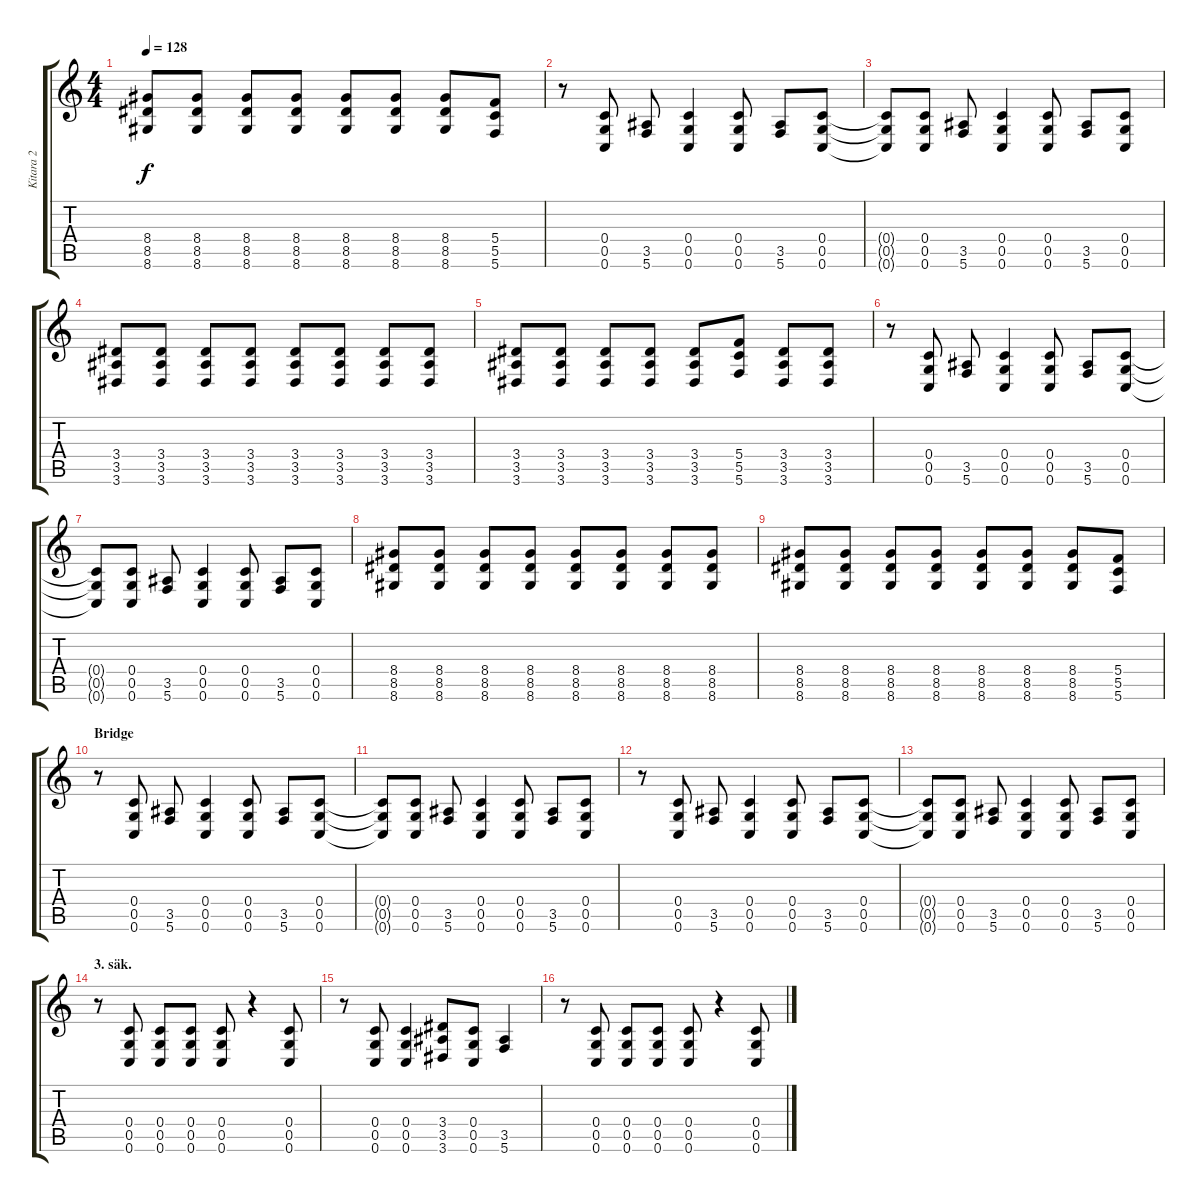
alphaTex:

\track ("Kitara 2" "Kitara 2") {instrument distortionguitar}
\staff {score tabs}
\tuning (D4 A3 F3 C3 G2 C2) {hide}
\ts (4 4)
\tempo 128
\clef g2
\ks c
(8.4 8.5 8.6).8{dy f} (8.4 8.5 8.6).8 (8.4 8.5 8.6).8 (8.4 8.5 8.6).8 (8.4 8.5 8.6).8 (8.4 8.5 8.6).8 (8.4 8.5 8.6).8 (5.4 5.5 5.6).8 |
r.8 (0.4 0.5 0.6).8 (3.5 5.6).8 (0.4 0.5 0.6).4 (0.4 0.5 0.6).8 (3.5 5.6).8 (0.4 0.5 0.6).8 |
(0.4{t} 0.5{t} 0.6{t}).8 (0.4 0.5 0.6).8 (3.5 5.6).8 (0.4 0.5 0.6).4 (0.4 0.5 0.6).8 (3.5 5.6).8 (0.4 0.5 0.6).8 |
(3.4 3.5 3.6).8 (3.4 3.5 3.6).8 (3.4 3.5 3.6).8 (3.4 3.5 3.6).8 (3.4 3.5 3.6).8 (3.4 3.5 3.6).8 (3.4 3.5 3.6).8 (3.4 3.5 3.6).8 |
(3.4 3.5 3.6).8 (3.4 3.5 3.6).8 (3.4 3.5 3.6).8 (3.4 3.5 3.6).8 (3.4 3.5 3.6).8 (5.4 5.5 5.6).8 (3.4 3.5 3.6).8 (3.4 3.5 3.6).8 |
r.8 (0.4 0.5 0.6).8 (3.5 5.6).8 (0.4 0.5 0.6).4 (0.4 0.5 0.6).8 (3.5 5.6).8 (0.4 0.5 0.6).8 |
(0.4{t} 0.5{t} 0.6{t}).8 (0.4 0.5 0.6).8 (3.5 5.6).8 (0.4 0.5 0.6).4 (0.4 0.5 0.6).8 (3.5 5.6).8 (0.4 0.5 0.6).8 |
(8.4 8.5 8.6).8 (8.4 8.5 8.6).8 (8.4 8.5 8.6).8 (8.4 8.5 8.6).8 (8.4 8.5 8.6).8 (8.4 8.5 8.6).8 (8.4 8.5 8.6).8 (8.4 8.5 8.6).8 |
(8.4 8.5 8.6).8 (8.4 8.5 8.6).8 (8.4 8.5 8.6).8 (8.4 8.5 8.6).8 (8.4 8.5 8.6).8 (8.4 8.5 8.6).8 (8.4 8.5 8.6).8 (5.4 5.5 5.6).8 |
\section ("" "Bridge")
r.8 (0.4 0.5 0.6).8 (3.5 5.6).8 (0.4 0.5 0.6).4 (0.4 0.5 0.6).8 (3.5 5.6).8 (0.4 0.5 0.6).8 |
(0.4{t} 0.5{t} 0.6{t}).8 (0.4 0.5 0.6).8 (3.5 5.6).8 (0.4 0.5 0.6).4 (0.4 0.5 0.6).8 (3.5 5.6).8 (0.4 0.5 0.6).8 |
r.8 (0.4 0.5 0.6).8 (3.5 5.6).8 (0.4 0.5 0.6).4 (0.4 0.5 0.6).8 (3.5 5.6).8 (0.4 0.5 0.6).8 |
(0.4{t} 0.5{t} 0.6{t}).8 (0.4 0.5 0.6).8 (3.5 5.6).8 (0.4 0.5 0.6).4 (0.4 0.5 0.6).8 (3.5 5.6).8 (0.4 0.5 0.6).8 |
\section ("" "3. säk.")
r.8 (0.4 0.5 0.6).8 (0.4 0.5 0.6).8 (0.4 0.5 0.6).8 (0.4 0.5 0.6).8 r.4 (0.4 0.5 0.6).8 |
r.8 (0.4 0.5 0.6).8 (0.4 0.5 0.6).4 (3.4 3.5 3.6).8 (0.4 0.5 0.6).8 (3.5 5.6).4 |
r.8 (0.4 0.5 0.6).8 (0.4 0.5 0.6).8 (0.4 0.5 0.6).8 (0.4 0.5 0.6).8 r.4 (0.4 0.5 0.6).8
